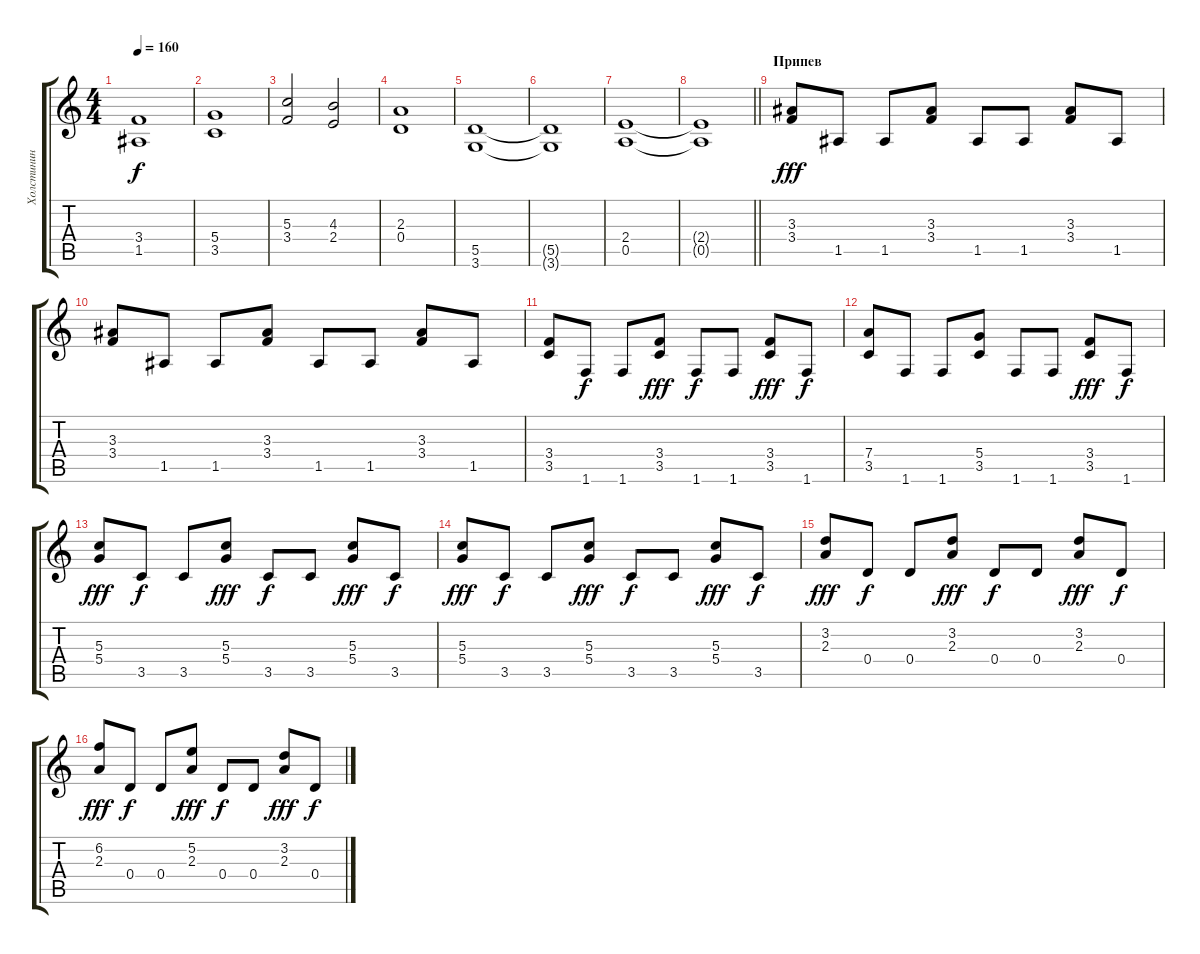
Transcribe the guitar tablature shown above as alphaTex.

\track ("Холстинин" "Холстинин") {instrument overdrivenguitar}
\staff {score tabs}
\tuning (E4 B3 G3 D3 A2 E2) {hide}
\ts (4 4)
\tempo 160
\clef g2
\ks c
(3.4 1.5).1{dy f} |
(5.4 3.5).1 |
(5.3 3.4).2 (4.3 2.4).2 |
(2.3 0.4).1 |
(5.5 3.6).1 |
(5.5{t} 3.6{t}).1 |
(2.4 0.5).1 |
\barLineRight lightlight
(2.4{t} 0.5{t}).1 |
\section ("" "Припев")
(3.3 3.4).8{dy fff} 1.5.8 1.5.8 (3.3 3.4).8 1.5.8 1.5.8 (3.3 3.4).8 1.5.8 |
(3.3 3.4).8 1.5.8 1.5.8 (3.3 3.4).8 1.5.8 1.5.8 (3.3 3.4).8 1.5.8 |
(3.4 3.5).8 1.6.8{dy f} 1.6.8 (3.4 3.5).8{dy fff} 1.6.8{dy f} 1.6.8 (3.4 3.5).8{dy fff} 1.6.8{dy f} |
(7.4 3.5).8 1.6.8 1.6.8 (5.4 3.5).8 1.6.8 1.6.8 (3.4 3.5).8{dy fff} 1.6.8{dy f} |
(5.3 5.4).8{dy fff} 3.5.8{dy f} 3.5.8 (5.3 5.4).8{dy fff} 3.5.8{dy f} 3.5.8 (5.3 5.4).8{dy fff} 3.5.8{dy f} |
(5.3 5.4).8{dy fff} 3.5.8{dy f} 3.5.8 (5.3 5.4).8{dy fff} 3.5.8{dy f} 3.5.8 (5.3 5.4).8{dy fff} 3.5.8{dy f} |
(3.2 2.3).8{dy fff} 0.4.8{dy f} 0.4.8 (3.2 2.3).8{dy fff} 0.4.8{dy f} 0.4.8 (3.2 2.3).8{dy fff} 0.4.8{dy f} |
(6.2 2.3).8{dy fff} 0.4.8{dy f} 0.4.8 (5.2 2.3).8{dy fff} 0.4.8{dy f} 0.4.8 (3.2 2.3).8{dy fff} 0.4.8{dy f}
